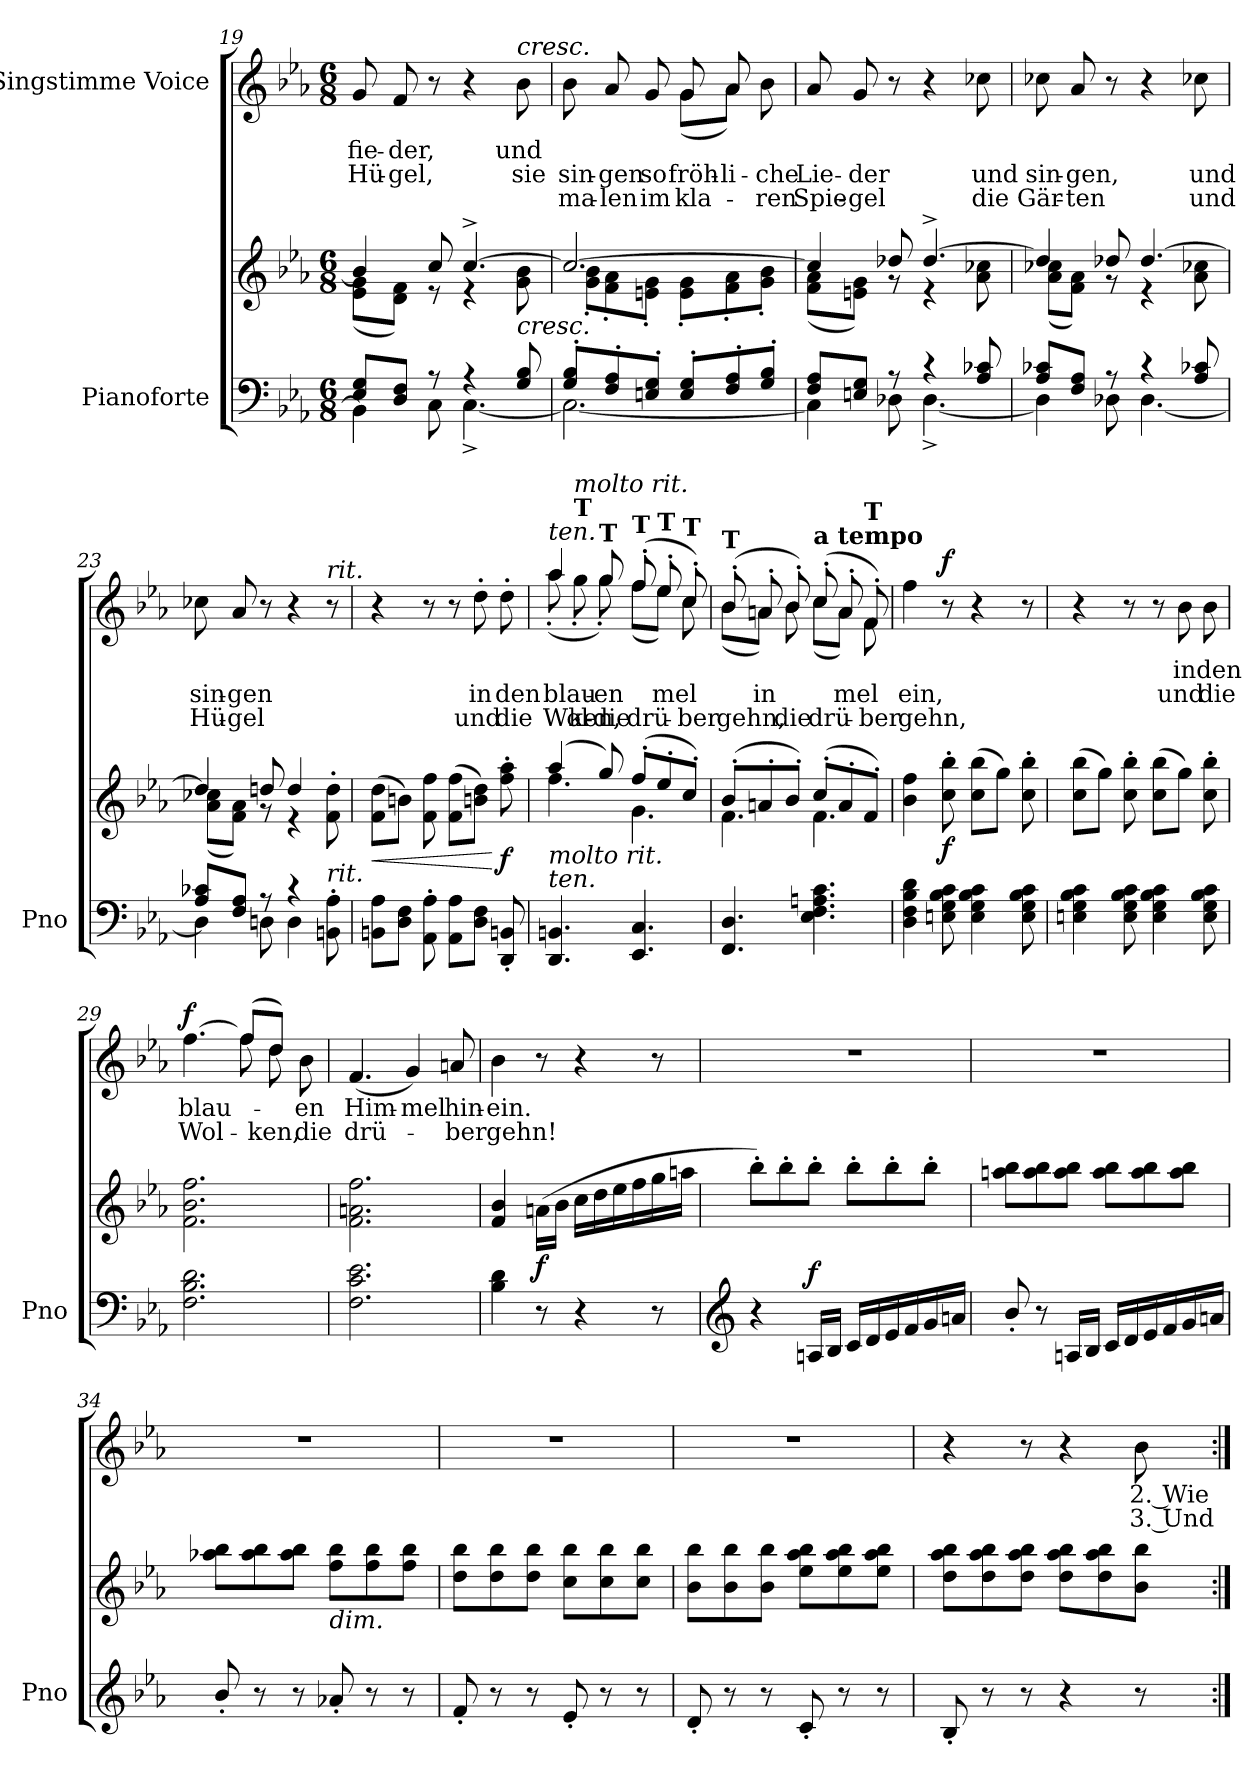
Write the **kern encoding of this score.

**kern	**kern	**dynam	**kern	**text	**text	**text	**dynam
*part2	*part2	*part2	*part1	*part1	*part1	*part1	*part1
*staff3	*staff2	*staff2/3	*staff1	*staff1	*staff1	*staff1	*staff1
*I"Pianoforte	*	*	*I"Singstimme Voice	*	*	*	*
*I'Pno	*	*	*	*	*	*	*
*clefF4	*clefG2	*	*clefG2	*	*	*	*
*k[b-e-a-]	*k[b-e-a-]	*	*k[b-e-a-]	*	*	*	*
*M6/8	*M6/8	*	*M6/8	*	*	*	*
=19	=19	=19	=19	=19	=19	=19	=19
*^	*^	*	*	*	*	*	*
!	!	!	!	!	!	!LO:LY:b	!LO:LY:b	!	!
8E-/ 8G/L	4BB-\]	4b-/]	(<8e-\ 8g\L	.	8g/	-fie-	Hü-	.	.
!	!	!	!	!	!	!LO:LY:b	!LO:LY:b	!	!
8D/ 8F/J	.	.	8d\ 8f\J)	.	8f/	-der,	-gel,	.	.
8r	8C\	8cc/	8r	.	8r	.	.	.	.
4r	[4.C^\	[4.cc^/	4r	.	4r	.	.	.	.
!	!	!	!	!	!LO:TX:a:i:t=cresc.	!	!	!	!
!	!	!	!LO:TX:b:i:t=cresc.	!	!	!	!	!	!
!	!	!	!	!	!	!LO:LY:b	!LO:LY:b	!	!
8G/ 8B-/	.	.	8g\ 8b-\	.	8b-\	und	sie	.	.
!!LO:PB:g=z
=20	=20	=20	=20	=20	=20	=20	=20	=20	=20
!	!	!	!	!	!	!	!LO:LY:b	!LO:LY:b	!
*	*	*	*	*	*^	*	*	*	*
8G/' 8B-/'L	2.C\_	2.cc/_	8g\' 8b-\'L	.	8b-\	4.ryy	.	sin-	ma-	.
!	!	!	!	!	!	!	!	!LO:LY:b	!LO:LY:b	!
8F/' 8A-/'	.	.	8f\' 8a-\'	.	8a-/	.	.	-gen	-len	.
!	!	!	!	!	!	!	!	!LO:LY:b	!LO:LY:b	!
8En/' 8G/'J	.	.	8en\' 8g\'J	.	8g/	.	.	so	im	.
!	!	!	!	!	!	!	!	!LO:LY:b	!LO:LY:b	!
8E/' 8G/'L	.	.	8e\' 8g\'L	.	8g/	(<8g\L	.	fröh-	kla-	.
!	!	!	!	!	!	!	!	!LO:LY:b	!	!
8F/' 8A-/'	.	.	8f\' 8a-\'	.	8a-/	8a-\J)	.	li-	.	.
!	!	!	!	!	!	!	!	!LO:LY:b	!LO:LY:b	!
8G/' 8B-/'J	.	.	8g\' 8b-\'J	.	8b-\	8ryy	.	-che	-ren	.
=21	=21	=21	=21	=21	=21	=21	=21	=21	=21	=21
!	!	!	!	!	!	!	!	!LO:LY:b	!LO:LY:b	!
*	*	*	*	*	*v	*v	*	*	*	*
8F/ 8A-/L	4C\]	4cc/]	(<8f\ 8a-\L	.	8a-/	.	Lie-	Spie-	.
!	!	!	!	!	!	!	!LO:LY:b	!LO:LY:b	!
8En/ 8G/J	.	.	8en\ 8g\J)	.	8g/	.	-der	-gel	.
8r	8D-X\	8dd-X/	8r	.	8r	.	.	.	.
4r	[4.D-^\	[4.dd-^/	4r	.	4r	.	.	.	.
!	!	!	!	!	!	!	!LO:LY:b	!LO:LY:b	!
8A-/ 8c-X/	.	.	8a-\ 8cc-X\	.	8cc-X\	.	und	die	.
=22	=22	=22	=22	=22	=22	=22	=22	=22	=22
!	!	!	!	!	!	!	!LO:LY:b	!LO:LY:b	!
8A-/ 8c-X/L	4D-\]	4dd-/]	(<8a-\ 8cc-X\L	.	8cc-X\	.	sin-	Gär-	.
!	!	!	!	!	!	!	!LO:LY:b	!LO:LY:b	!
8F/ 8A-/J	.	.	8f\ 8a-\J)	.	8a-/	.	-gen,	-ten	.
8r	8D-X\	8dd-X/	8r	.	8r	.	.	.	.
4r	[4.D-\	[4.dd-/	4r	.	4r	.	.	.	.
!	!	!	!	!	!	!	!LO:LY:b	!LO:LY:b	!
8A-/ 8c-X/	.	.	8a-\ 8cc-X\	.	8cc-X\	.	und	und	.
=23	=23	=23	=23	=23	=23	=23	=23	=23	=23
!	!	!	!	!	!	!	!LO:LY:b	!LO:LY:b	!
8A-/ 8c-X/L	4D-\]	4dd-/]	(<8a-\ 8cc-X\L	.	8cc-X\	.	sin-	Hü-	.
!	!	!	!	!	!	!	!LO:LY:b	!LO:LY:b	!
8F/ 8A-/J	.	.	8f\ 8a-\J)	.	8a-/	.	-gen	-gel	.
8r	8Dn\	8ddn/	8r	.	8r	.	.	.	.
4r	4D\	4dd/	4r	.	4r	.	.	.	.
!	!	!	!	!	!LO:TX:a:i:t=rit.	!	!	!	!
!LO:TX:a:i:t=rit.	!	!	!	!	!	!	!	!	!
8BBn\' 8A-\'	8ryy	8f\' 8dd\'	8ryy	.	8r	.	.	.	.
!!LO:LB:g=z
=24	=24	=24	=24	=24	=24	=24	=24	=24	=24
!	!	!	!	!LO:HP:b	!	!	!	!	!
*v	*v	*	*	*	*	*	*	*	*
*	*v	*v	*	*	*	*	*	*
8BBn\ 8A-\L	(>8f\ 8dd\L	<	4r	.	.	.	.
8D\ 8F\J	8bn\J)	.	.	.	.	.	.
8AA-\' 8A-\'	8f\ 8ff\	.	8r	.	.	.	.
8AA-\ 8A-\L	(>8f\ 8ff\L	.	8r	.	.	.	.
!	!	!	!	!	!LO:LY:b	!LO:LY:b	!
8D\ 8F\J	8bn\ 8dd\J)	.	8dd'\	.	in	und	.
!	!	!LO:DY:n=1:b	!	!	!LO:LY:b	!LO:LY:b	!LO:DY:a
!	!	!	!	!	!	!	!LO:DY:n=1:a
8DD/' 8BBn/'	8ff\' 8aa-\'	[ f	8dd'\	.	den	die	other-dynamics f
=25	=25	=25	=25	=25	=25	=25	=25
*	*^	*	*^	*	*	*	*
!	!	!	!	!LO:TX:a:i:t=ten.	!	!	!	!	!
!	!LO:TX:b:i:t=molto rit.	!	!	!	!	!	!	!	!
!LO:TX:a:i:t=ten.	!	!	!	!	!	!	!	!	!
!	!	!	!LO:DY:b	!	!	!	!LO:LY:b	!LO:LY:b	!
!	!	!	!LO:DY:n=1:b	!	!	!	!	!	!
4.DD/ 4.BBn/	(>4aa-/	4.ff\	other-dynamics f	4aa-/	(<8aa-'\	.	-blau-	Wol-	.
!	!	!	!	!	!LO:TX:a:B:t=T	!	!	!	!
!	!	!	!	!	!LO:TX:a:i:t=molto rit.	!	!	!	!
!	!	!	!	!	!	!	!	!LO:LY:b	!
.	.	.	.	.	8gg'\	.	.	-ken,	.
!	!	!	!	!LO:TX:a:B:t=T	!	!	!	!	!
!	!	!	!	!	!	!	!LO:LY:b	!	!
!	!	!	!	!	!	!	!LO:LY:b	!LO:LY:b	!
.	8gg/)	.	.	8gg/	8gg'\)	.	-en	die	.
!	!	!	!	!LO:TX:a:B:t=T	!	!	!	!	!
!	!	!	!	!	!	!	!LO:LY:b	!	!
!	!	!	!	!	!	!	!	!LO:LY:b	!
4.EE-/ 4.C/	(>8ff'/L	4.g\	.	(>8ff'/	(<8ff\L	.	.	drü-	.
!	!	!	!	!LO:TX:a:B:t=T	!	!	!	!	!
!	!	!	!	!	!	!	!LO:LY:b	!	!
.	8ee-'/	.	.	8ee-'/	8ee-\J)	.	-mel	.	.
!	!	!	!	!LO:TX:a:B:t=T	!	!	!	!	!
!	!	!	!	!	!	!	!LO:LY:b	!	!
!	!	!	!	!	!	!	!	!LO:LY:b	!
.	8cc'/J)	.	.	8cc'/)	8cc\	.	.	-ber	.
=26	=26	=26	=26	=26	=26	=26	=26	=26	=26
!	!	!	!	!LO:TX:a:B:t=T	!	!	!	!	!
!	!	!	!	!	!	!	!LO:LY:b	!	!
!	!	!	!	!	!	!	!	!LO:LY:b	!
4.FF/ 4.D/	(>8b-'/L	4.f\	.	(>8b-'/	(<8b-\L	.	.	gehn,	.
!	!	!	!	!	!	!	!LO:LY:b	!	!
.	8an'/	.	.	8an'/	8a\J)	.	in	.	.
!	!	!	!	!	!	!	!LO:LY:b	!	!
!	!	!	!	!	!	!	!	!LO:LY:b	!
.	8b-'/J)	.	.	8b-'/)	8b-\	.	.	die	.
!	!	!	!	!LO:TX:a:B:t=a tempo	!	!	!	!	!
!	!	!	!	!	!	!	!LO:LY:b	!	!
!	!	!	!	!	!	!	!	!LO:LY:b	!
4.E-\ 4.F\ 4.An\ 4.c\	(>8cc'/L	4.f\	.	(>8cc'/	(<8cc\L	.	.	drü-	.
!	!	!	!	!	!	!	!LO:LY:b	!	!
.	8a'/	.	.	8a'/	8a\J)	.	-mel	.	.
!	!	!	!	!LO:TX:a:B:t=T	!	!	!	!	!
!	!	!	!	!	!	!	!LO:LY:b	!	!
!	!	!	!	!	!	!	!	!LO:LY:b	!
.	8f'/J)	.	.	8f'/)	8f\	.	.	-ber	.
*	*v	*v	*	*	*	*	*	*	*
=27	=27	=27	=27	=27	=27	=27	=27	=27
!	!	!	!LO:TX:a:B:t=T	!	!	!	!	!
!	!	!	!	!	!	!LO:LY:b	!LO:LY:b	!
*	*	*	*v	*v	*	*	*	*
4D\ 4F\ 4B-\ 4d\	4b-\ 4ff\	.	4ff\	.	-ein,	gehn,	.
!	!	!LO:DY:b	!	!	!	!	!LO:DY:a
8En\ 8G\ 8B-\ 8c\	8cc\' 8bb-\'	f	8r	.	.	.	f
4E\ 4G\ 4B-\ 4c\	(>8cc\ 8bb-\L	.	4r	.	.	.	.
.	8gg\J)	.	.	.	.	.	.
8E\ 8G\ 8B-\ 8c\	8cc\' 8bb-\'	.	8r	.	.	.	.
!!LO:LB:g=z
=28	=28	=28	=28	=28	=28	=28	=28
4En\ 4G\ 4B-\ 4c\	(>8cc\ 8bb-\L	.	4r	.	.	.	.
.	8gg\J)	.	.	.	.	.	.
8E\ 8G\ 8B-\ 8c\	8cc\' 8bb-\'	.	8r	.	.	.	.
4E\ 4G\ 4B-\ 4c\	(>8cc\ 8bb-\L	.	8r	.	.	.	.
!	!	!	!	!LO:LY:b	!LO:LY:b	!	!
.	8gg\J)	.	8b-\	in	und	.	.
!	!	!	!	!LO:LY:b	!LO:LY:b	!	!
8E\ 8G\ 8B-\ 8c\	8cc\' 8bb-\'	.	8b-\	den	die	.	.
=29	=29	=29	=29	=29	=29	=29	=29
!	!	!	!	!LO:LY:b	!LO:LY:b	!	!LO:DY:a
*	*	*	*^	*	*	*	*
2.F\ 2.B-\ 2.d\	2.f\ 2.b-\ 2.ff\	.	[4.ff\	4.ryy	blau-	Wol-	.	f
.	.	.	(>8ff/L]	8ff\	.	.	.	.
!	!	!	!	!	!	!LO:LY:b	!	!
.	.	.	8dd/J)	8dd\	.	-ken,	.	.
!	!	!	!	!	!LO:LY:b	!LO:LY:b	!	!
.	.	.	8b-\	8ryy	en	die	.	.
=30	=30	=30	=30	=30	=30	=30	=30	=30
!	!	!	!	!	!LO:LY:b	!LO:LY:b	!	!
*	*	*	*v	*v	*	*	*	*
2.F\ 2.c\ 2.e-\	2.f\ 2.an\ 2.ff\	.	(<4.f/	Him-	drü-	.	.
!	!	!	!	!LO:LY:b	!	!	!
.	.	.	4g/)	-mel	.	.	.
!	!	!	!	!LO:LY:b	!LO:LY:b	!	!
.	.	.	8an/	hin-	-ber	.	.
=31	=31	=31	=31	=31	=31	=31	=31
!	!	!	!	!LO:LY:b	!LO:LY:b	!	!
4B-\ 4d\	4f/ 4b-/	.	4b-\	-ein.	gehn!	.	.
!	!	!LO:DY:b	!	!	!	!	!
8r	(>16an\LL	f	8r	.	.	.	.
.	16b-\JJ	.	.	.	.	.	.
4r	16cc\LL	.	4r	.	.	.	.
.	16dd\	.	.	.	.	.	.
.	16ee-\	.	.	.	.	.	.
.	16ff\	.	.	.	.	.	.
8r	16gg\	.	8r	.	.	.	.
.	16aan\JJ	.	.	.	.	.	.
=32	=32	=32	=32	=32	=32	=32	=32
*clefG2	*	*	*	*	*	*	*
4r	8bb-'\L)	.	2.r	.	.	.	.
.	8bb-'\	.	.	.	.	.	.
!	!	!LO:DY:a=2	!	!	!	!	!
16An/LL	8bb-'\J	f	.	.	.	.	.
16B-/JJ	.	.	.	.	.	.	.
16c/LL	8bb-'\L	.	.	.	.	.	.
16d/	.	.	.	.	.	.	.
16e-/	8bb-'\	.	.	.	.	.	.
16f/	.	.	.	.	.	.	.
16g/	8bb-'\J	.	.	.	.	.	.
16an/JJ	.	.	.	.	.	.	.
!!LO:LB:g=z
=33	=33	=33	=33	=33	=33	=33	=33
8b-'/	8aan\ 8bb-\L	.	2.r	.	.	.	.
8r	8aa\ 8bb-\	.	.	.	.	.	.
16An/LL	8aa\ 8bb-\J	.	.	.	.	.	.
16B-/JJ	.	.	.	.	.	.	.
16c/LL	8aa\ 8bb-\L	.	.	.	.	.	.
16d/	.	.	.	.	.	.	.
16e-/	8aa\ 8bb-\	.	.	.	.	.	.
16f/	.	.	.	.	.	.	.
16g/	8aa\ 8bb-\J	.	.	.	.	.	.
16an/JJ	.	.	.	.	.	.	.
=34	=34	=34	=34	=34	=34	=34	=34
8b-'/	8aa-X\ 8bb-\L	.	2.r	.	.	.	.
8r	8aa-\ 8bb-\	.	.	.	.	.	.
8r	8aa-\ 8bb-\J	.	.	.	.	.	.
!	!LO:TX:b:i:t=dim.	!	!	!	!	!	!
8a-X'/	8ff\ 8bb-\L	.	.	.	.	.	.
8r	8ff\ 8bb-\	.	.	.	.	.	.
8r	8ff\ 8bb-\J	.	.	.	.	.	.
=35	=35	=35	=35	=35	=35	=35	=35
8f'/	8dd\ 8bb-\L	.	2.r	.	.	.	.
8r	8dd\ 8bb-\	.	.	.	.	.	.
8r	8dd\ 8bb-\J	.	.	.	.	.	.
8e-'/	8cc\ 8bb-\L	.	.	.	.	.	.
8r	8cc\ 8bb-\	.	.	.	.	.	.
8r	8cc\ 8bb-\J	.	.	.	.	.	.
=36	=36	=36	=36	=36	=36	=36	=36
8d'/	8b-\ 8bb-\L	.	2.r	.	.	.	.
8r	8b-\ 8bb-\	.	.	.	.	.	.
8r	8b-\ 8bb-\J	.	.	.	.	.	.
8c'/	8ee-\ 8aa-\ 8bb-\L	.	.	.	.	.	.
8r	8ee-\ 8aa-\ 8bb-\	.	.	.	.	.	.
8r	8ee-\ 8aa-\ 8bb-\J	.	.	.	.	.	.
=37	=37	=37	=37	=37	=37	=37	=37
8B-'/	8dd\ 8aa-\ 8bb-\L	.	4r	.	.	.	.
8r	8dd\ 8aa-\ 8bb-\	.	.	.	.	.	.
8r	8dd\ 8aa-\ 8bb-\J	.	8r	.	.	.	.
4r	8dd\ 8aa-\ 8bb-\L	.	4r	.	.	.	.
.	8dd\ 8aa-\ 8bb-\	.	.	.	.	.	.
!	!	!	!	!LO:LY:b	!LO:LY:b	!	!
8r	8b-\ 8bb-\J	.	8b-\	2. Wie	3. Und	.	.
=:|!	=:|!	=:|!	=:|!	=:|!	=:|!	=:|!	=:|!
*-	*-	*-	*-	*-	*-	*-	*-
